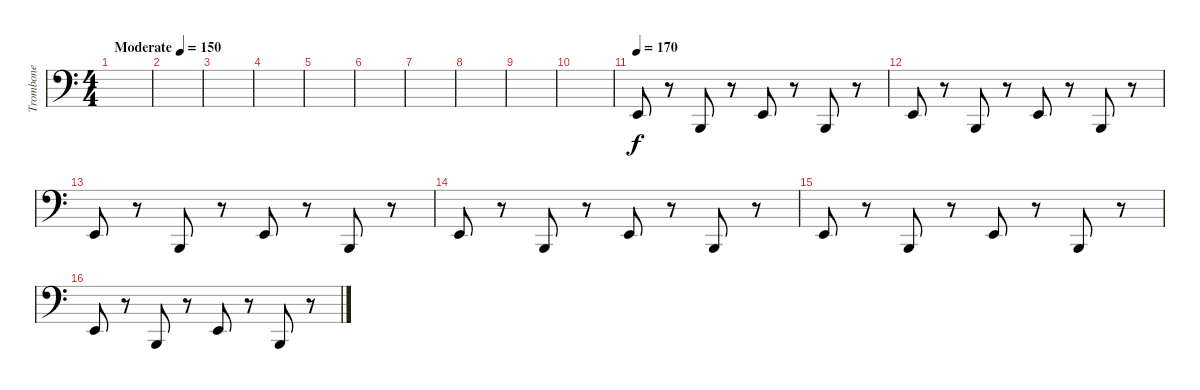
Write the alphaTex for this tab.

\track ("Trombone" "Trombone") {instrument trombone}
\staff {score}
\tuning (G2 D2 A1 E1) {hide}
\ts (4 4)
\tempo (150 "Moderate")
\clef f4
\ks c
|
|
|
|
|
|
|
|
|
|
\tempo 170
7.3.8 r.8 2.3.8 r.8 7.3.8 r.8 2.3.8 r.8 |
7.3.8 r.8 2.3.8 r.8 7.3.8 r.8 2.3.8 r.8 |
7.3.8 r.8 2.3.8 r.8 7.3.8 r.8 2.3.8 r.8 |
7.3.8 r.8 2.3.8 r.8 7.3.8 r.8 2.3.8 r.8 |
7.3.8 r.8 2.3.8 r.8 7.3.8 r.8 2.3.8 r.8 |
7.3.8 r.8 2.3.8 r.8 7.3.8 r.8 2.3.8 r.8
